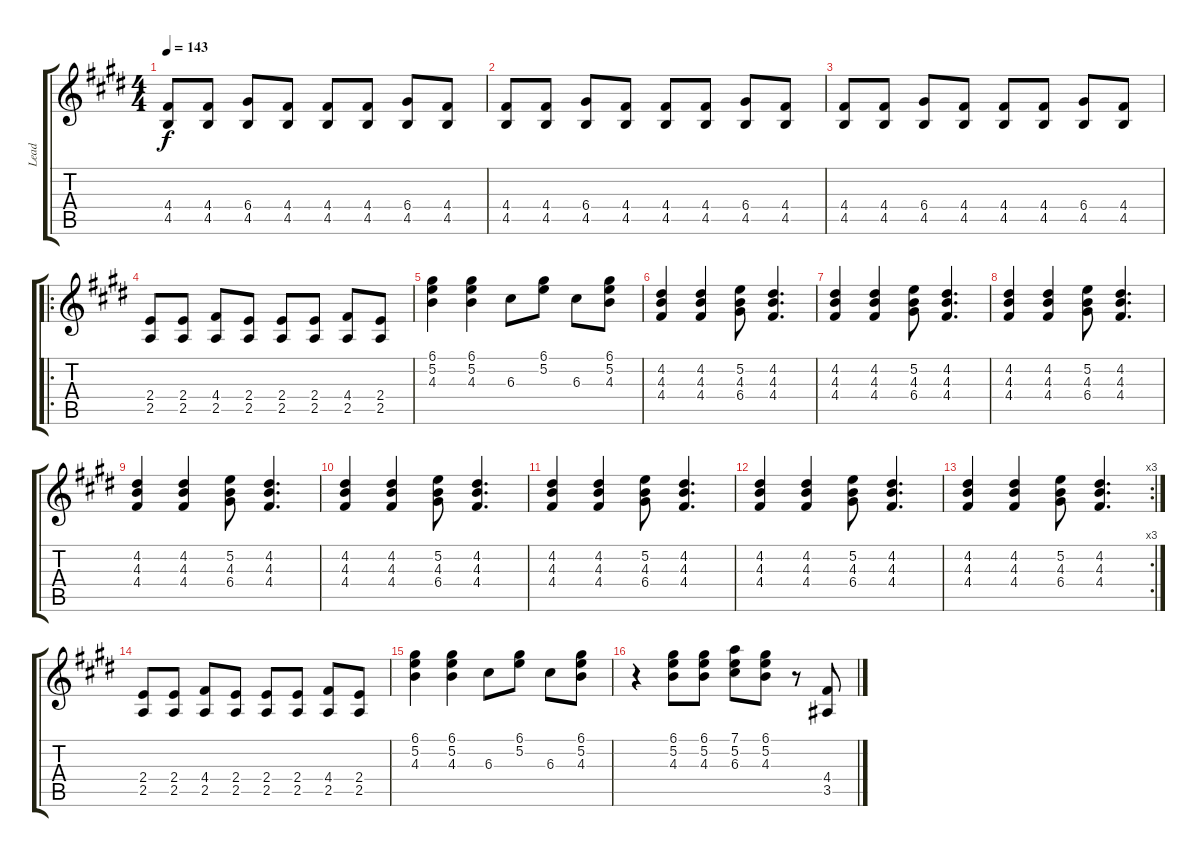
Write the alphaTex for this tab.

\track ("Lead" "Lead") {instrument distortionguitar}
\staff {score tabs}
\tuning (D4 B3 G3 D3 G2 D2) {hide}
\ts (4 4)
\tempo 143
\clef g2
\ks e
(4.4 4.5).8{dy f} (4.4 4.5).8 (6.4 4.5).8 (4.4 4.5).8 (4.4 4.5).8 (4.4 4.5).8 (6.4 4.5).8 (4.4 4.5).8 |
(4.4 4.5).8 (4.4 4.5).8 (6.4 4.5).8 (4.4 4.5).8 (4.4 4.5).8 (4.4 4.5).8 (6.4 4.5).8 (4.4 4.5).8 |
(4.4 4.5).8 (4.4 4.5).8 (6.4 4.5).8 (4.4 4.5).8 (4.4 4.5).8 (4.4 4.5).8 (6.4 4.5).8 (4.4 4.5).8 |
\ro
(2.4 2.5).8 (2.4 2.5).8 (4.4 2.5).8 (2.4 2.5).8 (2.4 2.5).8 (2.4 2.5).8 (4.4 2.5).8 (2.4 2.5).8 |
(6.1 5.2 4.3).4 (6.1 5.2 4.3).4 6.3.8 (6.1 5.2).8 6.3.8 (6.1 5.2 4.3).8 |
(4.2 4.3 4.4).4 (4.2 4.3 4.4).4 (5.2 4.3 6.4).8 (4.2 4.3 4.4).4{d} |
(4.2 4.3 4.4).4 (4.2 4.3 4.4).4 (5.2 4.3 6.4).8 (4.2 4.3 4.4).4{d} |
(4.2 4.3 4.4).4 (4.2 4.3 4.4).4 (5.2 4.3 6.4).8 (4.2 4.3 4.4).4{d} |
(4.2 4.3 4.4).4 (4.2 4.3 4.4).4 (5.2 4.3 6.4).8 (4.2 4.3 4.4).4{d} |
(4.2 4.3 4.4).4 (4.2 4.3 4.4).4 (5.2 4.3 6.4).8 (4.2 4.3 4.4).4{d} |
(4.2 4.3 4.4).4 (4.2 4.3 4.4).4 (5.2 4.3 6.4).8 (4.2 4.3 4.4).4{d} |
(4.2 4.3 4.4).4 (4.2 4.3 4.4).4 (5.2 4.3 6.4).8 (4.2 4.3 4.4).4{d} |
\rc 3
(4.2 4.3 4.4).4 (4.2 4.3 4.4).4 (5.2 4.3 6.4).8 (4.2 4.3 4.4).4{d} |
(2.4 2.5).8 (2.4 2.5).8 (4.4 2.5).8 (2.4 2.5).8 (2.4 2.5).8 (2.4 2.5).8 (4.4 2.5).8 (2.4 2.5).8 |
(6.1 5.2 4.3).4 (6.1 5.2 4.3).4 6.3.8 (6.1 5.2).8 6.3.8 (6.1 5.2 4.3).8 |
r.4 (6.1 5.2 4.3).8 (6.1 5.2 4.3).8 (7.1 5.2 6.3).8 (6.1 5.2 4.3).8 r.8 (4.4 3.5).8
